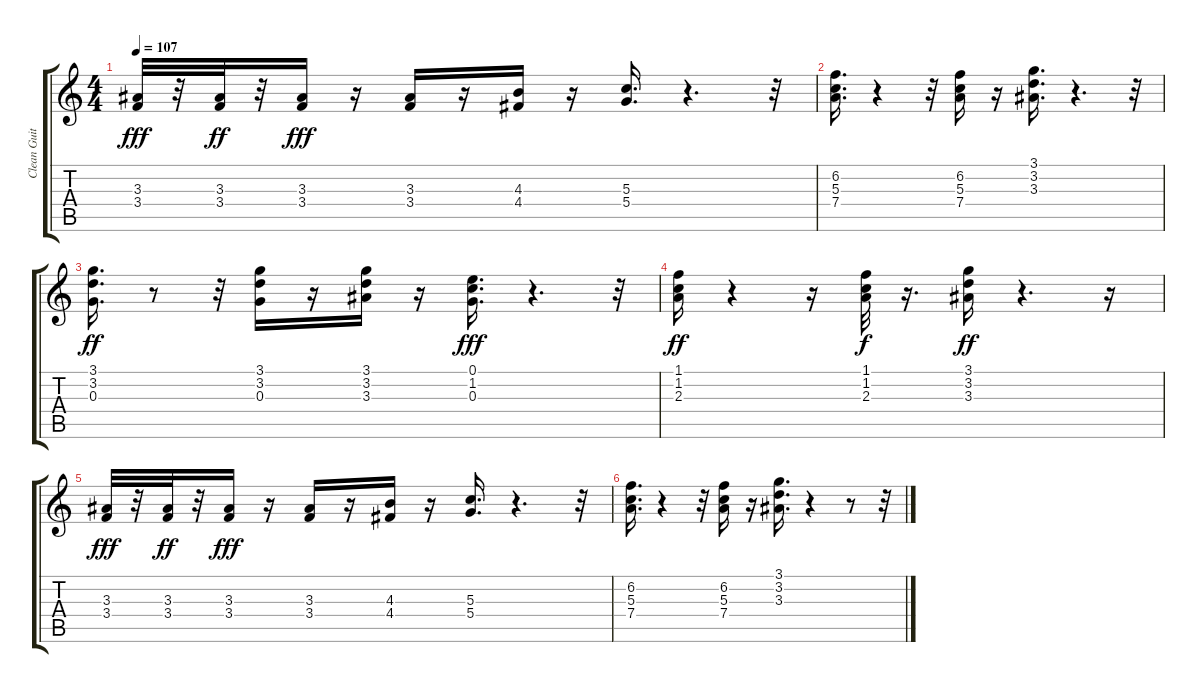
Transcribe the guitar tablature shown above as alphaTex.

\track ("Clean Guit" "Clean Guit") {instrument electricguitarclean}
\staff {score tabs}
\tuning (E4 B3 G3 D3 A2 E2) {hide}
\ts (4 4)
\tempo 107
\clef g2
\ks c
(3.3 3.4).32{dy fff} r.32 (3.3 3.4).32{dy ff} r.32 (3.3 3.4).16{dy fff} r.16 (3.3 3.4).16 r.16 (4.3 4.4).16 r.16 (5.3 5.4).16{d} r.4{d} r.32 |
(6.2 5.3 7.4).16{d} r.4 r.32 (6.2 5.3 7.4).16 r.16 (3.1 3.2 3.3).16{d} r.4{d} r.32 |
(3.1 3.2 0.3).16{d dy ff} r.8 r.32 (3.1 3.2 0.3).16 r.16 (3.1 3.2 3.3).16 r.16 (0.1 1.2 0.3).16{d dy fff} r.4{d} r.32 |
(1.1 1.2 2.3).16{dy ff} r.4 r.16 (1.1 1.2 2.3).32{dy f} r.16{d} (3.1 3.2 3.3).16{dy ff} r.4{d} r.16 |
(3.3 3.4).32{dy fff} r.32 (3.3 3.4).32{dy ff} r.32 (3.3 3.4).16{dy fff} r.16 (3.3 3.4).16 r.16 (4.3 4.4).16 r.16 (5.3 5.4).16{d} r.4{d} r.32 |
(6.2 5.3 7.4).16{d} r.4 r.32 (6.2 5.3 7.4).16 r.16 (3.1 3.2 3.3).16{d} r.4 r.8 r.32
